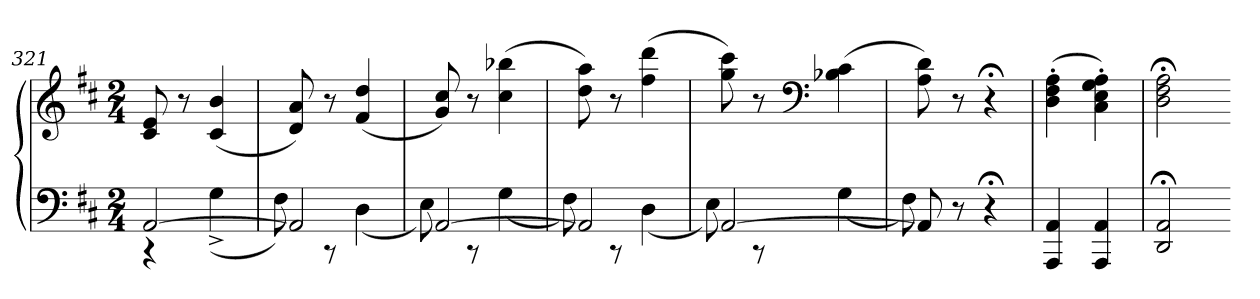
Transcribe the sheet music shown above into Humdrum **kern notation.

**kern	**kern
*part1	*part1
*staff2	*staff1
*clefF4	*clefG2
*k[f#c#]	*k[f#c#]
*D:	*D:
*M2/4	*M2/4
=321	=321
*^	*
[2AA	4r	8c# 8e
.	.	8r
.	(4G^	(4c# 4b
=322	=322	=322
2AA]	8F#)	8d 8a)
.	8r	8r
.	(4D	(4f# 4dd
=323	=323	=323
[2AA	8E)	8g 8cc#)
.	8r	8r
.	(4G	(4cc# 4bb-X
=324	=324	=324
2AA]	8F#)	8dd 8aa)
.	8r	8r
.	(4D	(4ff# 4ddd
=325	=325	=325
[2AA	8E)	8gg 8ccc#)
.	8r	8r
*	*	*clefF4
.	(4G	(4B-X 4c#
=326	=326	=326
8AA]	8F#)	8A 8d)
8r	4.ryy	8r
4r;<	.	4r;<
*v	*v	*
=327	=327
4AAA 4AA	(4D' 4F#' 4A'
4AAA 4AA	4C#' 4E' 4G' 4A')
=328	=328
2DD;< 2AA;<	2D;< 2F#;< 2A;<
=-	=-
*-	*-
